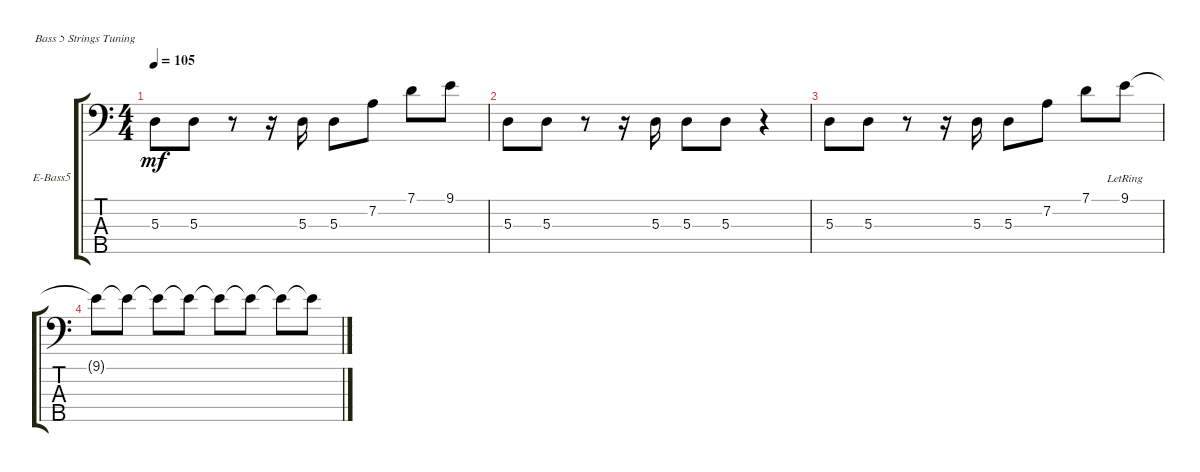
\bracketExtendMode groupsimilarinstruments
\firstSystemTrackNameOrientation horizontal
\otherSystemsTrackNameOrientation horizontal
\track ("Дмитрий Кунин" "E-Bass5") {instrument electricbassfinger}
\staff {score tabs}
\tuning (G2 D2 A1 E1 B0)
\ts (4 4)
\tempo 105
\clef f4
\ks c
5.3.8{dy mf} 5.3.8 r.8 r.16 5.3.16 5.3.8 7.2.8 7.1.8 9.1.8 |
5.3.8 5.3.8 r.8 r.16 5.3.16 5.3.8 5.3.8 r.4 |
5.3.8 5.3.8 r.8 r.16 5.3.16 5.3.8 7.2.8 7.1.8 9.1{lr}.8 |
9.1{t}.8 9.1{t}.8 9.1{t}.8 9.1{t}.8 9.1{t}.8 9.1{t}.8 9.1{t}.8 9.1{t}.8
